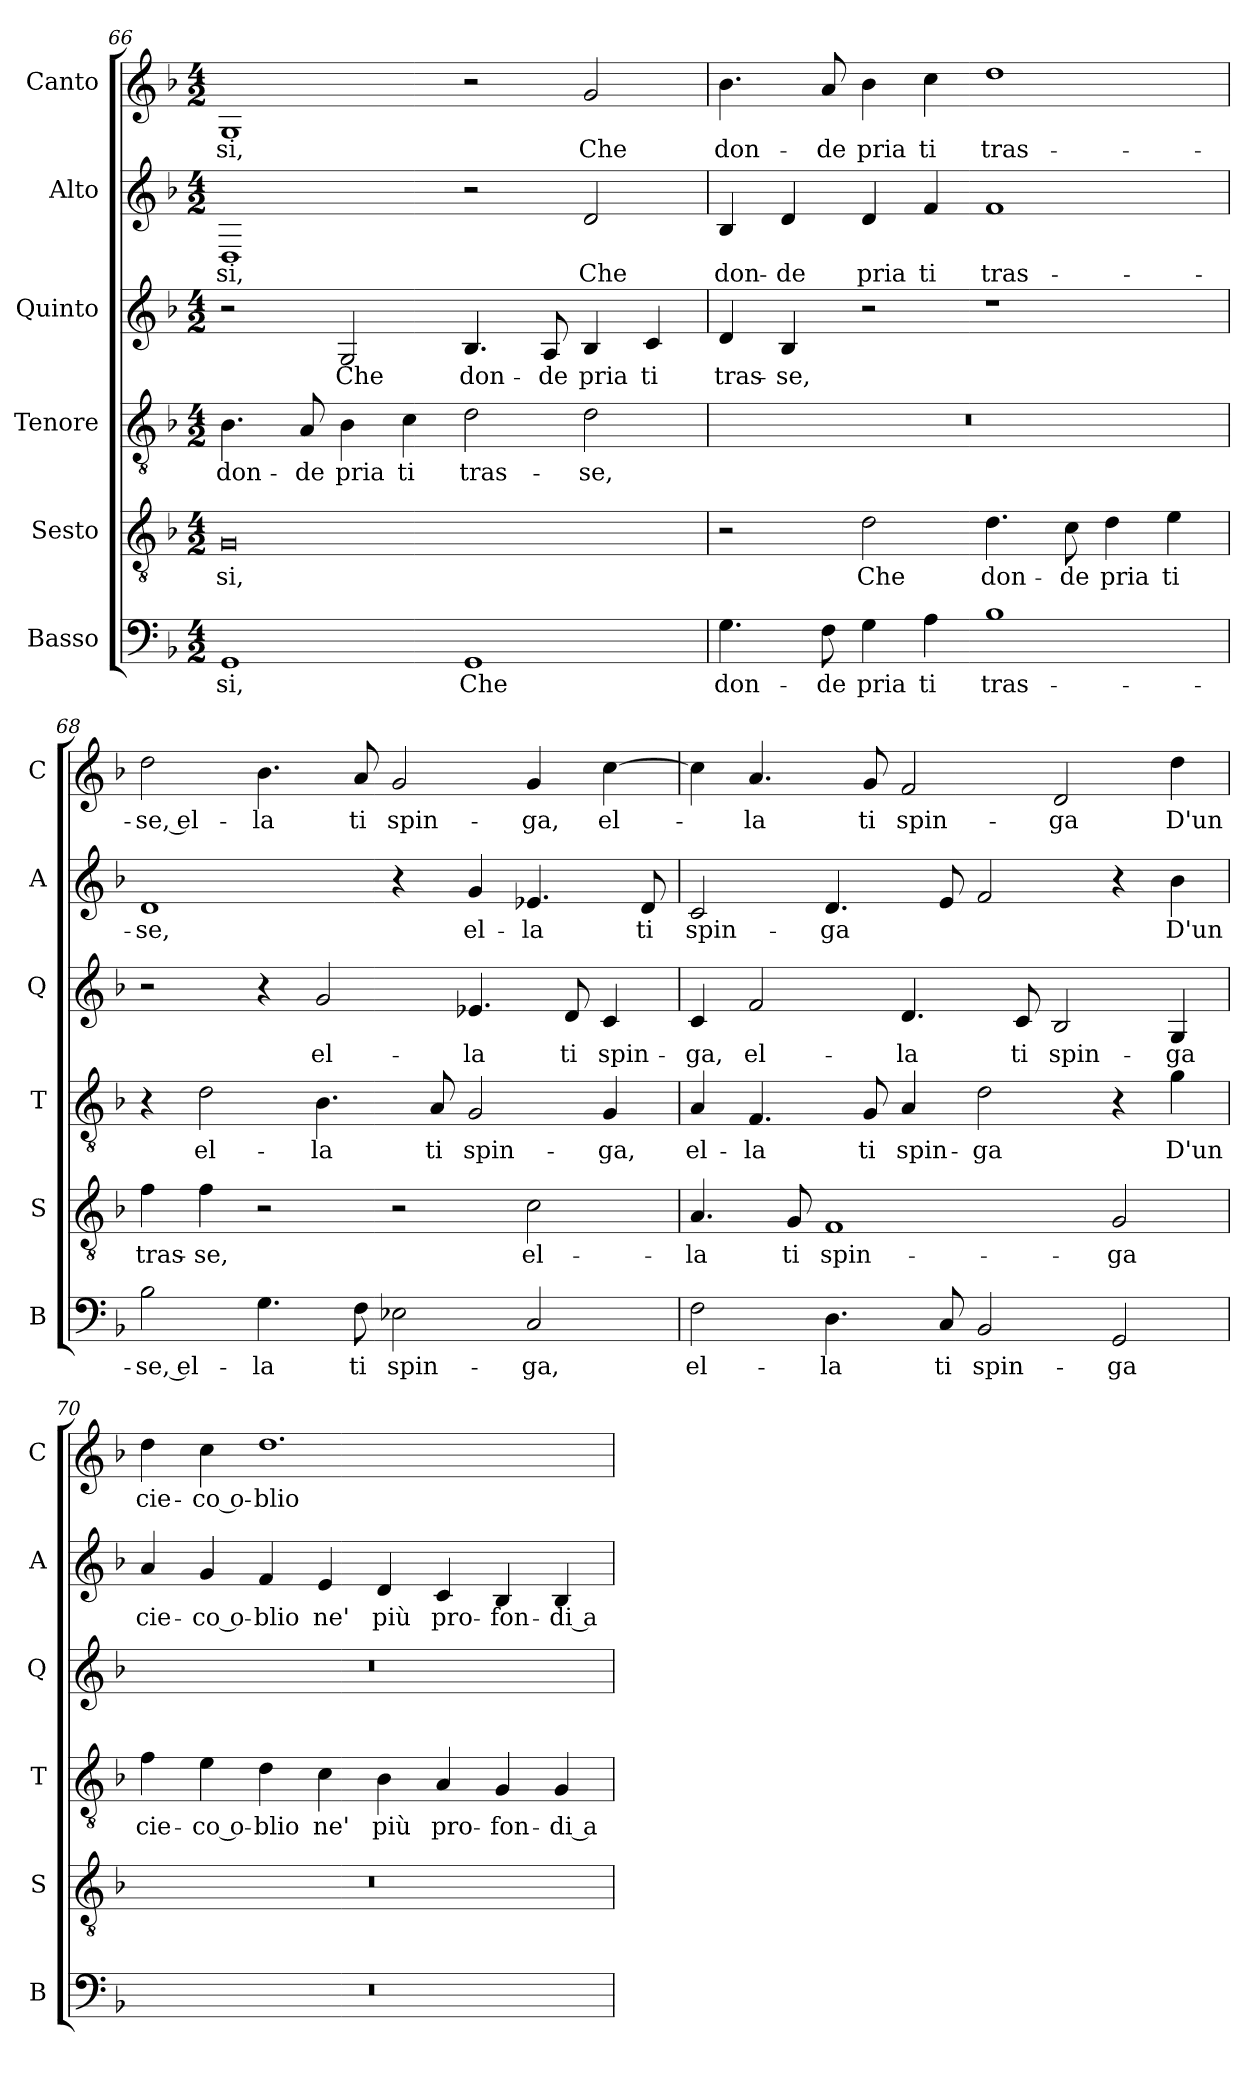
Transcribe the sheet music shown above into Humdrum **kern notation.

**kern	**text	**kern	**text	**kern	**text	**kern	**text	**kern	**text	**kern	**text
*part6	*part6	*part5	*part5	*part4	*part4	*part3	*part3	*part2	*part2	*part1	*part1
*staff6	*staff6	*staff5	*staff5	*staff4	*staff4	*staff3	*staff3	*staff2	*staff2	*staff1	*staff1
*I"Basso	*	*I"Sesto	*	*I"Tenore	*	*I"Quinto	*	*I"Alto	*	*I"Canto	*
*I'B	*	*I'S	*	*I'T	*	*I'Q	*	*I'A	*	*I'C	*
*clefF4	*	*clefGv2	*	*clefGv2	*	*clefG2	*	*clefG2	*	*clefG2	*
*k[b-]	*	*k[b-]	*	*k[b-]	*	*k[b-]	*	*k[b-]	*	*k[b-]	*
*d:	*	*d:	*	*d:	*	*d:	*	*d:	*	*d:	*
*M4/2	*	*M4/2	*	*M4/2	*	*M4/2	*	*M4/2	*	*M4/2	*
=66	=66	=66	=66	=66	=66	=66	=66	=66	=66	=66	=66
1GG	-si,	0G	-si,	4.B-	don-	2r	.	1D	-si,	1G	-si,
.	.	.	.	8A	-de	.	.	.	.	.	.
.	.	.	.	4B-	pria	2G	Che	.	.	.	.
.	.	.	.	4c	ti	.	.	.	.	.	.
1GG	Che	.	.	2d	tras-	4.B-	don-	2r	.	2r	.
.	.	.	.	.	.	8A	-de	.	.	.	.
.	.	.	.	2d	-se,	4B-	pria	2d	Che	2g	Che
.	.	.	.	.	.	4c	ti	.	.	.	.
=67	=67	=67	=67	=67	=67	=67	=67	=67	=67	=67	=67
4.G	don-	2r	.	0r	.	4d	tras-	4B-	don-	4.b-	don-
.	.	.	.	.	.	4B-	-se,	4d	-de	.	.
8F	-de	.	.	.	.	.	.	.	.	8a	-de
4G	pria	2d	Che	.	.	2r	.	4d	pria	4b-	pria
4A	ti	.	.	.	.	.	.	4f	ti	4cc	ti
1B-	tras-	4.d	don-	.	.	1r	.	1f	tras-	1dd	tras-
.	.	8c	-de	.	.	.	.	.	.	.	.
.	.	4d	pria	.	.	.	.	.	.	.	.
.	.	4e	ti	.	.	.	.	.	.	.	.
=68	=68	=68	=68	=68	=68	=68	=68	=68	=68	=68	=68
2B-	-se, el-	4f	tras-	4r	.	2r	.	1d	-se,	2dd	-se, el-
.	.	4f	-se,	2d	el-	.	.	.	.	.	.
4.G	-la	2r	.	.	.	4r	.	.	.	4.b-	-la
.	.	.	.	4.B-	-la	2g	el-	.	.	.	.
8F	ti	.	.	.	.	.	.	.	.	8a	ti
2E-X	spin-	2r	.	.	.	.	.	4r	.	2g	spin-
.	.	.	.	8A	ti	.	.	.	.	.	.
.	.	.	.	2G	spin-	4.e-X	-la	4g	el-	.	.
2C	-ga,	2c	el-	.	.	.	.	4.e-X	-la	4g	-ga,
.	.	.	.	.	.	8d	ti	.	.	.	.
.	.	.	.	4G	-ga,	4c	spin-	.	.	[4cc	el-
.	.	.	.	.	.	.	.	8d	ti	.	.
=69	=69	=69	=69	=69	=69	=69	=69	=69	=69	=69	=69
2F	el-	4.A	-la	4A	el-	4c	-ga,	2c	spin-	4cc]	.
.	.	.	.	4.F	-la	2f	el-	.	.	4.a	-la
.	.	8G	ti	.	.	.	.	.	.	.	.
4.D	-la	1F	spin-	.	.	.	.	4.d	-ga	.	.
.	.	.	.	8G	ti	.	.	.	.	8g	ti
.	.	.	.	4A	spin-	4.d	-la	.	.	2f	spin-
8C	ti	.	.	.	.	.	.	8e	.	.	.
2BB-	spin-	.	.	2d	-ga	.	.	2f	.	.	.
.	.	.	.	.	.	8c	ti	.	.	.	.
.	.	.	.	.	.	2B-	spin-	.	.	2d	-ga
2GG	-ga	2G	-ga	4r	.	.	.	4r	.	.	.
.	.	.	.	4g	D'un	4G	-ga	4b-	D'un	4dd	D'un
=70	=70	=70	=70	=70	=70	=70	=70	=70	=70	=70	=70
0r	.	0r	.	4f	cie-	0r	.	4a	cie-	4dd	cie-
.	.	.	.	4e	-co o-	.	.	4g	-co o-	4cc	-co o-
.	.	.	.	4d	-blio	.	.	4f	-blio	1.dd	-blio
.	.	.	.	4c	ne'	.	.	4e	ne'	.	.
.	.	.	.	4B-	più	.	.	4d	più	.	.
.	.	.	.	4A	pro-	.	.	4c	pro-	.	.
.	.	.	.	4G	-fon-	.	.	4B-	-fon-	.	.
.	.	.	.	4G	-di a-	.	.	4B-	-di a-	.	.
=	=	=	=	=	=	=	=	=	=	=	=
*-	*-	*-	*-	*-	*-	*-	*-	*-	*-	*-	*-
